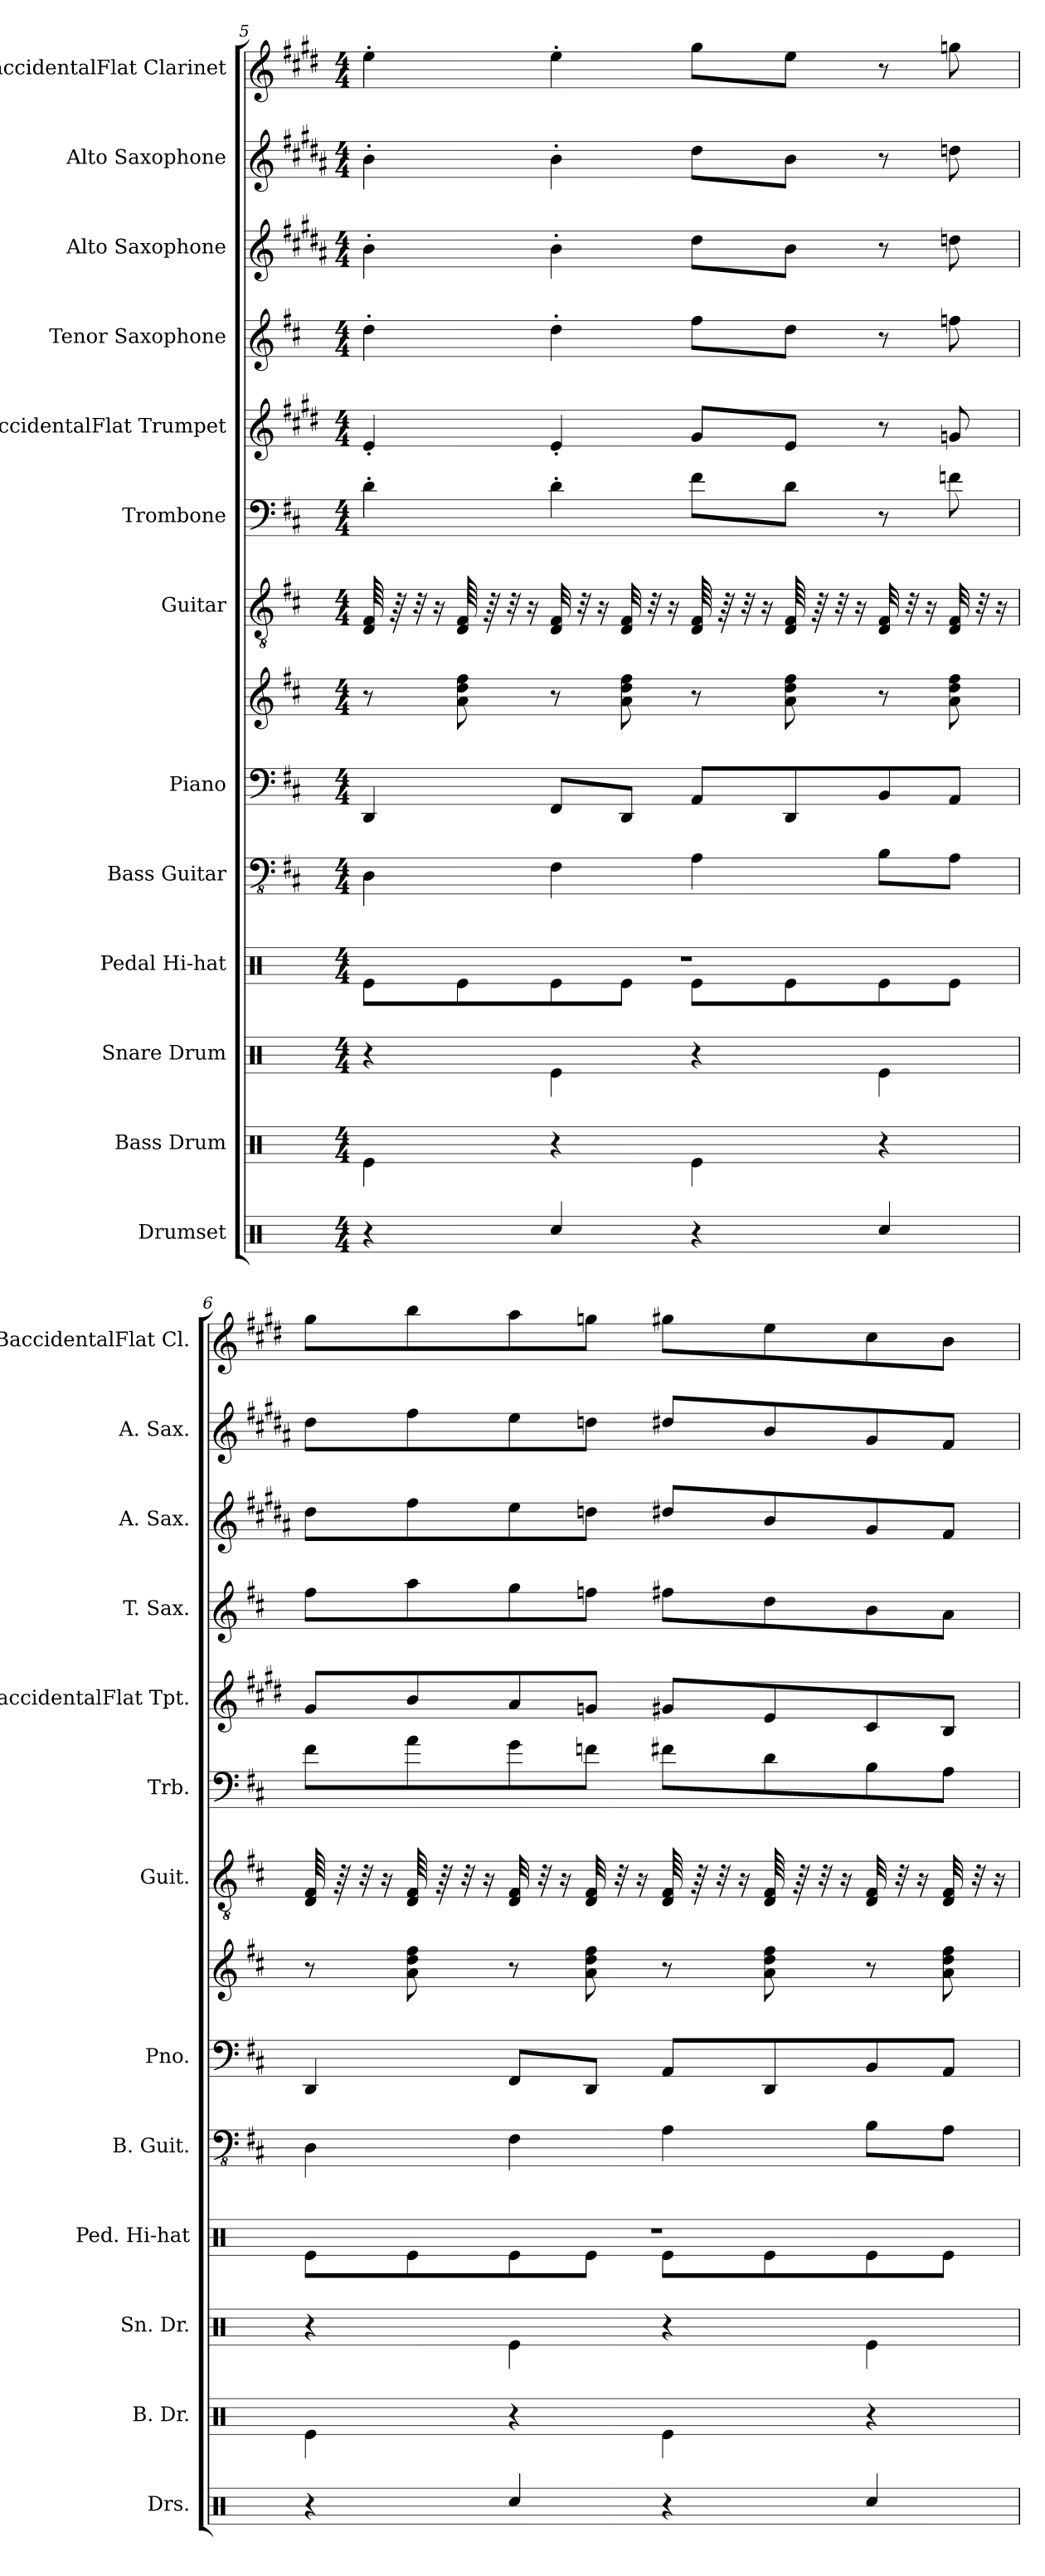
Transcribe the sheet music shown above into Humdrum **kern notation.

**kern	**kern	**kern	**kern	**kern	**kern	**kern	**kern	**kern	**kern	**kern	**kern	**kern	**kern
*part13	*part12	*part11	*part10	*part9	*part8	*part8	*part7	*part6	*part5	*part4	*part3	*part2	*part1
*staff14	*staff13	*staff12	*staff11	*staff10	*staff9	*staff8	*staff7	*staff6	*staff5	*staff4	*staff3	*staff2	*staff1
*I"Drumset	*I"Bass Drum	*I"Snare Drum	*I"Pedal Hi-hat	*I"Bass Guitar	*I"Piano	*	*I"Guitar	*I"Trombone	*I"BaccidentalFlat Trumpet	*I"Tenor Saxophone	*I"Alto Saxophone	*I"Alto Saxophone	*I"BaccidentalFlat Clarinet
*I'Drs.	*I'B. Dr.	*I'Sn. Dr.	*I'Ped. Hi-hat	*I'B. Guit.	*I'Pno.	*	*I'Guit.	*I'Trb.	*I'BaccidentalFlat Tpt.	*I'T. Sax.	*I'A. Sax.	*I'A. Sax.	*I'BaccidentalFlat Cl.
!!LO:PB:g=z
*clefX	*clefX	*clefX	*clefX	*clefFv4	*clefF4	*clefG2	*clefGv2	*clefF4	*clefG2	*clefG2	*clefG2	*clefG2	*clefG2
*	*	*	*	*	*	*	*	*	*ITrd1c2	*ITrd8c14	*ITrd5c9	*ITrd5c9	*ITrd1c2
*k[]	*k[]	*k[]	*k[]	*k[f#c#]	*k[f#c#]	*k[f#c#]	*k[f#c#]	*k[f#c#]	*k[f#c#]	*k[f#c#]	*k[f#c#]	*k[f#c#]	*k[f#c#]
*M4/4	*M4/4	*M4/4	*M4/4	*M4/4	*M4/4	*M4/4	*M4/4	*M4/4	*M4/4	*M4/4	*M4/4	*M4/4	*M4/4
=5	=5	=5	=5	=5	=5	=5	=5	=5	=5	=5	=5	=5	=5
*	*	*	*^	*	*	*	*	*	*	*	*	*	*
4r	4Re\	4r	1r	8Re\L	4DD\	4DD/	8r	64D/ 64F#/	4d'\	4d'/	4d'\	4d'\	4d'\	4dd'\
.	.	.	.	.	.	.	.	64r	.	.	.	.	.	.
.	.	.	.	.	.	.	.	32r	.	.	.	.	.	.
.	.	.	.	.	.	.	.	16r	.	.	.	.	.	.
.	.	.	.	8Re\	.	.	8a\ 8dd\ 8ff#\	64D/ 64F#/	.	.	.	.	.	.
.	.	.	.	.	.	.	.	64r	.	.	.	.	.	.
.	.	.	.	.	.	.	.	32r	.	.	.	.	.	.
.	.	.	.	.	.	.	.	16r	.	.	.	.	.	.
4Rcc/	4r	4Re\	.	8Re\	4FF#\	8FF#/L	8r	32D/ 32F#/	4d'\	4d'/	4d'\	4d'\	4d'\	4dd'\
.	.	.	.	.	.	.	.	32r	.	.	.	.	.	.
.	.	.	.	.	.	.	.	16r	.	.	.	.	.	.
.	.	.	.	8Re\J	.	8DD/J	8a\ 8dd\ 8ff#\	32D/ 32F#/	.	.	.	.	.	.
.	.	.	.	.	.	.	.	32r	.	.	.	.	.	.
.	.	.	.	.	.	.	.	16r	.	.	.	.	.	.
4r	4Re\	4r	.	8Re\L	4AA\	8AA/L	8r	64D/ 64F#/	8f#\L	8f#/L	8f#\L	8f#\L	8f#\L	8ff#\L
.	.	.	.	.	.	.	.	64r	.	.	.	.	.	.
.	.	.	.	.	.	.	.	32r	.	.	.	.	.	.
.	.	.	.	.	.	.	.	16r	.	.	.	.	.	.
.	.	.	.	8Re\	.	8DD/	8a\ 8dd\ 8ff#\	64D/ 64F#/	8d\J	8d/J	8d\J	8d\J	8d\J	8dd\J
.	.	.	.	.	.	.	.	64r	.	.	.	.	.	.
.	.	.	.	.	.	.	.	32r	.	.	.	.	.	.
.	.	.	.	.	.	.	.	16r	.	.	.	.	.	.
4Rcc/	4r	4Re\	.	8Re\	8BB\L	8BB/	8r	32D/ 32F#/	8r	8r	8r	8r	8r	8r
.	.	.	.	.	.	.	.	32r	.	.	.	.	.	.
.	.	.	.	.	.	.	.	16r	.	.	.	.	.	.
.	.	.	.	8Re\J	8AA\J	8AA/J	8a\ 8dd\ 8ff#\	32D/ 32F#/	8fn\	8fn/	8fn\	8fn\	8fn\	8ffn\
.	.	.	.	.	.	.	.	32r	.	.	.	.	.	.
.	.	.	.	.	.	.	.	16r	.	.	.	.	.	.
!!LO:PB:g=z
=6	=6	=6	=6	=6	=6	=6	=6	=6	=6	=6	=6	=6	=6	=6
4r	4Re\	4r	1r	8Re\L	4DD\	4DD/	8r	64D/ 64F#/	8f#\L	8f#/L	8f#\L	8f#\L	8f#\L	8ff#\L
.	.	.	.	.	.	.	.	64r	.	.	.	.	.	.
.	.	.	.	.	.	.	.	32r	.	.	.	.	.	.
.	.	.	.	.	.	.	.	16r	.	.	.	.	.	.
.	.	.	.	8Re\	.	.	8a\ 8dd\ 8ff#\	64D/ 64F#/	8a\	8a/	8a\	8a\	8a\	8aa\
.	.	.	.	.	.	.	.	64r	.	.	.	.	.	.
.	.	.	.	.	.	.	.	32r	.	.	.	.	.	.
.	.	.	.	.	.	.	.	16r	.	.	.	.	.	.
4Rcc/	4r	4Re\	.	8Re\	4FF#\	8FF#/L	8r	32D/ 32F#/	8g\	8g/	8g\	8g\	8g\	8gg\
.	.	.	.	.	.	.	.	32r	.	.	.	.	.	.
.	.	.	.	.	.	.	.	16r	.	.	.	.	.	.
.	.	.	.	8Re\J	.	8DD/J	8a\ 8dd\ 8ff#\	32D/ 32F#/	8fn\J	8fn/J	8fn\J	8fn\J	8fn\J	8ffn\J
.	.	.	.	.	.	.	.	32r	.	.	.	.	.	.
.	.	.	.	.	.	.	.	16r	.	.	.	.	.	.
4r	4Re\	4r	.	8Re\L	4AA\	8AA/L	8r	64D/ 64F#/	8f#X\L	8f#X/L	8f#X\L	8f#X/L	8f#X/L	8ff#X\L
.	.	.	.	.	.	.	.	64r	.	.	.	.	.	.
.	.	.	.	.	.	.	.	32r	.	.	.	.	.	.
.	.	.	.	.	.	.	.	16r	.	.	.	.	.	.
.	.	.	.	8Re\	.	8DD/	8a\ 8dd\ 8ff#\	64D/ 64F#/	8d\	8d/	8d\	8d/	8d/	8dd\
.	.	.	.	.	.	.	.	64r	.	.	.	.	.	.
.	.	.	.	.	.	.	.	32r	.	.	.	.	.	.
.	.	.	.	.	.	.	.	16r	.	.	.	.	.	.
4Rcc/	4r	4Re\	.	8Re\	8BB\L	8BB/	8r	32D/ 32F#/	8B\	8B/	8B\	8B/	8B/	8b\
.	.	.	.	.	.	.	.	32r	.	.	.	.	.	.
.	.	.	.	.	.	.	.	16r	.	.	.	.	.	.
.	.	.	.	8Re\J	8AA\J	8AA/J	8a\ 8dd\ 8ff#\	32D/ 32F#/	8A\J	8A/J	8A\J	8A/J	8A/J	8a\J
.	.	.	.	.	.	.	.	32r	.	.	.	.	.	.
.	.	.	.	.	.	.	.	16r	.	.	.	.	.	.
*	*	*	*v	*v	*	*	*	*	*	*	*	*	*	*
=	=	=	=	=	=	=	=	=	=	=	=	=	=
*-	*-	*-	*-	*-	*-	*-	*-	*-	*-	*-	*-	*-	*-
